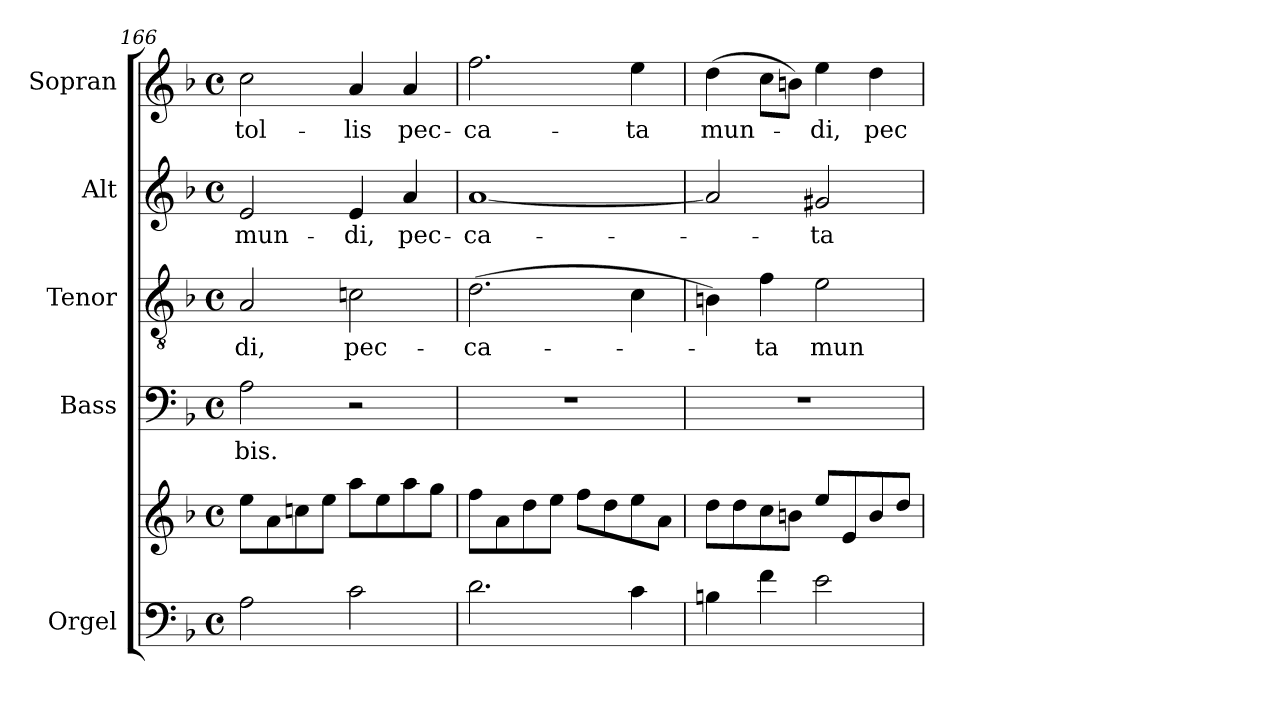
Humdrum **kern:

**kern	**kern	**kern	**text	**kern	**text	**kern	**text	**kern	**text
*part5	*part5	*part4	*part4	*part3	*part3	*part2	*part2	*part1	*part1
*staff6	*staff5	*staff4	*staff4	*staff3	*staff3	*staff2	*staff2	*staff1	*staff1
*I"Orgel	*	*I"Bass	*	*I"Tenor	*	*I"Alt	*	*I"Sopran	*
*I'Org.	*	*I'B	*	*I'T	*	*I'A	*	*I'S	*
*clefF4	*clefG2	*clefF4	*	*clefGv2	*	*clefG2	*	*clefG2	*
*k[b-]	*k[b-]	*k[b-]	*	*k[b-]	*	*k[b-]	*	*k[b-]	*
*F:	*F:	*F:	*	*F:	*	*F:	*	*F:	*
*M4/4	*M4/4	*M4/4	*	*M4/4	*	*M4/4	*	*M4/4	*
*met(c)	*met(c)	*met(c)	*	*met(c)	*	*met(c)	*	*met(c)	*
=166	=166	=166	=166	=166	=166	=166	=166	=166	=166
!	!	!	!LO:LY:b	!	!LO:LY:b	!	!LO:LY:b	!	!LO:LY:b
2A\	8ee\L	2A\	-bis.	2A/	-di,	2e/	mun-	2cc\	tol-
.	8a\	.	.	.	.	.	.	.	.
.	8ccn\	.	.	.	.	.	.	.	.
.	8ee\J	.	.	.	.	.	.	.	.
!	!	!	!	!	!LO:LY:b	!	!LO:LY:b	!	!LO:LY:b
2c\	8aa\L	2r	.	2cn\	pec-	4e/	-di,	4a/	-lis
.	8ee\	.	.	.	.	.	.	.	.
!	!	!	!	!	!	!	!LO:LY:b	!	!LO:LY:b
.	8aa\	.	.	.	.	4a/	pec-	4a/	pec-
.	8gg\J	.	.	.	.	.	.	.	.
=167	=167	=167	=167	=167	=167	=167	=167	=167	=167
!	!	!	!	!	!LO:LY:b	!	!LO:LY:b	!	!LO:LY:b
2.d\	8ff\L	1r	.	(>2.d\	-ca-	[1a	-ca-	2.ff\	-ca-
.	8a\	.	.	.	.	.	.	.	.
.	8dd\	.	.	.	.	.	.	.	.
.	8ee\J	.	.	.	.	.	.	.	.
.	8ff\L	.	.	.	.	.	.	.	.
.	8dd\	.	.	.	.	.	.	.	.
!	!	!	!	!	!	!	!	!	!LO:LY:b
4c\	8ee\	.	.	4c\	.	.	.	4ee\	-ta
.	8a\J	.	.	.	.	.	.	.	.
=168	=168	=168	=168	=168	=168	=168	=168	=168	=168
!	!	!	!	!	!	!	!	!	!LO:LY:b
4Bn\	8dd\L	1r	.	4Bn\)	.	2a/]	.	(>4dd\	mun-
.	8dd\	.	.	.	.	.	.	.	.
!	!	!	!	!	!LO:LY:b	!	!	!	!
4f\	8cc\	.	.	4f\	-ta	.	.	8cc\L	.
.	8bn\J	.	.	.	.	.	.	8bn\J)	.
!	!	!	!	!	!LO:LY:b	!	!LO:LY:b	!	!LO:LY:b
2e\	8ee/L	.	.	2e\	mun-	2g#X/	-ta	4ee\	-di,
.	8e/	.	.	.	.	.	.	.	.
!	!	!	!	!	!	!	!	!	!LO:LY:b
.	8b/	.	.	.	.	.	.	4dd\	pec-
.	8dd/J	.	.	.	.	.	.	.	.
=	=	=	=	=	=	=	=	=	=
*-	*-	*-	*-	*-	*-	*-	*-	*-	*-
